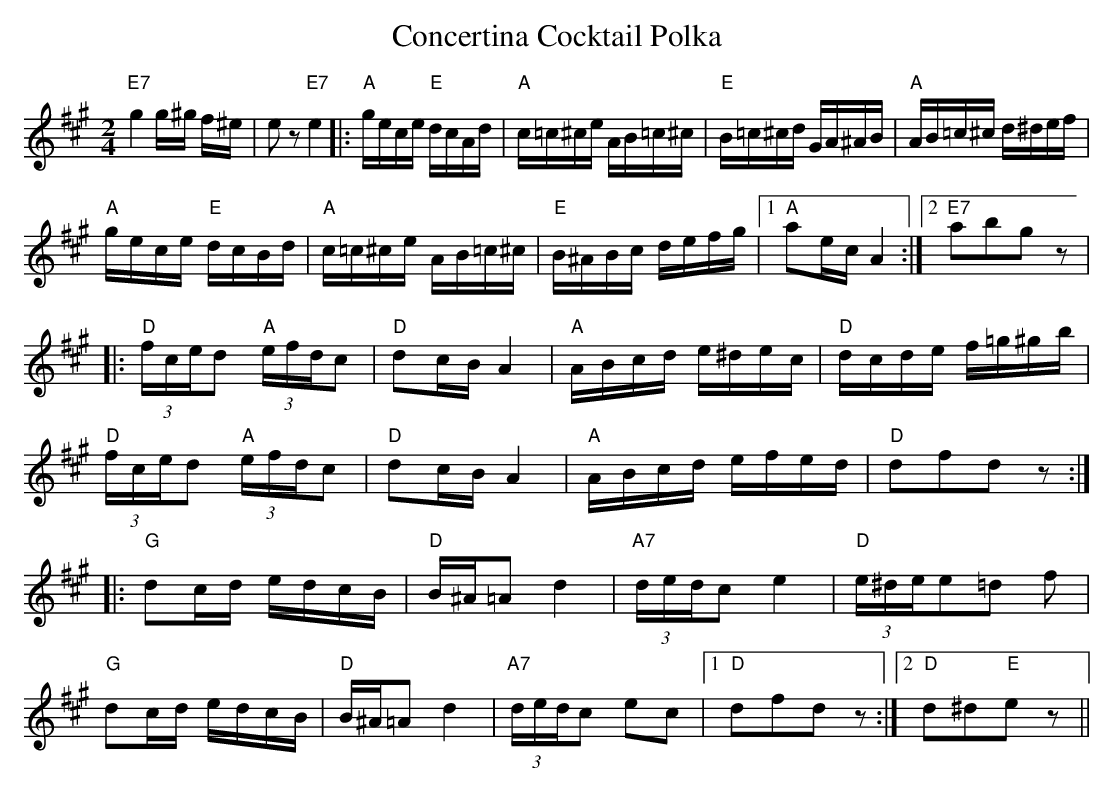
X:1
T:Concertina Cocktail Polka
M:2/4
L:1/16
K:A
"E7"g4 g^g f^e|e2 z2 "E7"e4|:"A"gece "E"dcAd|"A"c=c^ce AB=c^c|"E"B=c^cd GA^AB|"A"AB=c^c d^def|
"A"gece "E"dcBd|"A"c=c^ce AB=c^c|"E"B^ABc defg|1 "A"a2ec A4:|2 "E7"a2b2g2 z2|
|:"D"(3fced2 "A"(3efdc2|"D"d2cB A4|"A"ABcd e^dec|"D"dcde f=g^gb|
"D"(3fced2 "A"(3efdc2|"D"d2cB A4|"A"ABcd efed|"D"d2f2d2 z2:|
|:"G"d2cd edcB|"D"B^A=A2 d4|"A7"(3dedc2 e4|"D"(3e^dee2=d2 f2|
"G"d2cd edcB|"D"B^A=A2 d4|"A7"(3dedc2 e2c2|1 "D"d2f2d2 z2:|2 "D"d2^d2"E"e2 z2||
